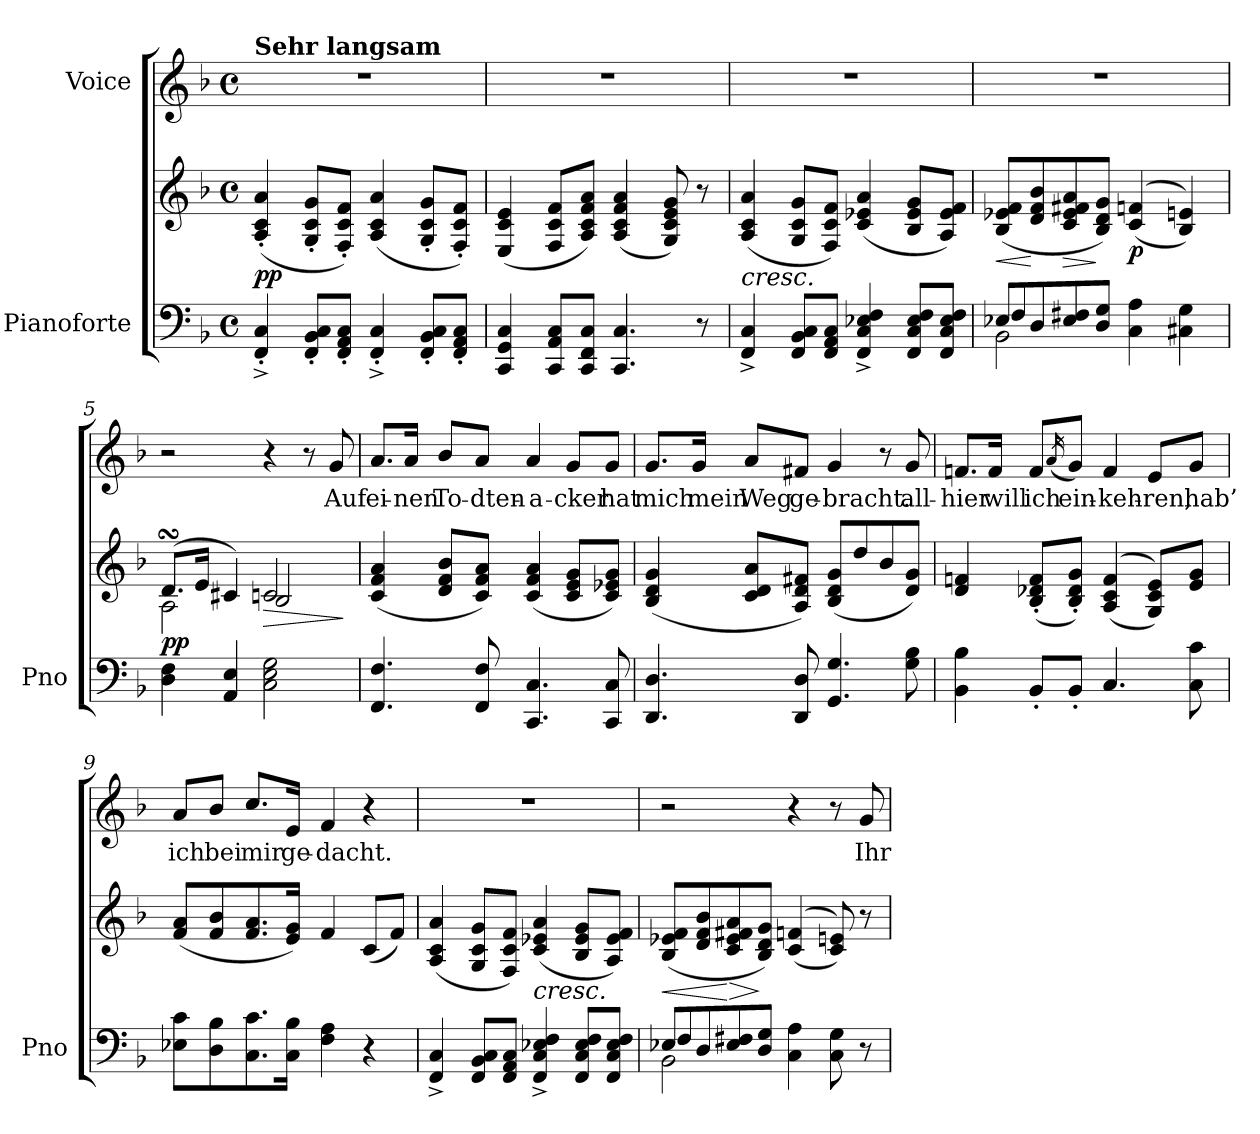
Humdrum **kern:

**kern	**kern	**dynam	**kern	**text
*part2	*part2	*part2	*part1	*part1
*staff3	*staff2	*staff2/3	*staff1	*staff1
*I"Pianoforte	*	*	*I"Voice	*
*I'Pno	*	*	*	*
*clefF4	*clefG2	*	*clefG2	*
*k[b-]	*k[b-]	*	*k[b-]	*
*M4/4	*M4/4	*	*M4/4	*
*met(c)	*met(c)	*	*met(c)	*
=1	=1	=1	=1	=1
!	!	!	!LO:TX:a:B:t=Sehr langsam	!
!	!	!LO:DY:b	!	!
4FF/'<^> 4C/'<^>	(4A/' 4c/' 4a/'	pp	1r	.
8FF/' 8BB-/' 8C/'L	8G/' 8c/' 8g/'L	.	.	.
8FF/' 8AA/' 8C/'J	8F/' 8c/' 8f/'J)	.	.	.
4FF/'^> 4C/'^>	(4A/ 4c/ 4a/	.	.	.
8FF/' 8BB-/' 8C/'L	8G/' 8c/' 8g/'L	.	.	.
8FF/' 8AA/' 8C/'J	8F/' 8c/' 8f/'J)	.	.	.
=2	=2	=2	=2	=2
4CC/ 4GG/ 4C/	(4E/ 4c/ 4e/	.	1r	.
8CC/ 8AA/ 8C/L	8F/ 8c/ 8f/L	.	.	.
8CC/ 8FF/ 8C/J	8A/ 8c/ 8f/ 8a/J)	.	.	.
4.CC/ 4.C/	(4A/ 4c/ 4f/ 4a/	.	.	.
.	8G/ 8c/ 8e/ 8g/)	.	.	.
8r	8r	.	.	.
=3	=3	=3	=3	=3
!	!LO:TX:b:i:t=cresc.	!	!	!
4FF/^> 4C/^>	(4A/ 4c/ 4a/	.	1r	.
8FF/ 8BB-/ 8C/L	8G/ 8c/ 8g/L	.	.	.
8FF/ 8AA/ 8C/J	8F/ 8c/ 8f/J)	.	.	.
4FF/^> 4C/^> 4E-X/^> 4F/^>	(4c/ 4e-X/ 4a/	.	.	.
8FF/ 8C/ 8E-/ 8F/L	8B-/ 8e-/ 8g/L	.	.	.
8FF/ 8C/ 8E-/ 8F/J	8A/ 8e-/ 8f/J)	.	.	.
=4	=4	=4	=4	=4
*^	*	*	*	*
*	*^	*	*	*	*
!	!	!	!	!LO:HP:b	!	!
8E-X/L	2BB-\	4F/	(8B-/ 8e-X/ 8f/L	<	1r	.
8D/	.	.	8d/ 8f/ 8b-/	[	.	.
!	!	!	!	!LO:HP:b	!	!
8E-/ 8F#X/	.	4ryy	8c/ 8e-/ 8f#X/ 8a/	>	.	.
8D/ 8G/J	.	.	8B-/ 8d/ 8g/J)	]	.	.
!	!	!	!	!LO:DY:b	!	!
4C\ 4A\	2ryy	2ryy	((4c/ 4fn/	p	.	.
4C#X\ 4G\	.	.	4B-/ 4en/))	.	.	.
*v	*v	*v	*	*	*	*
=5	=5	=5	=5	=5
*	*^	*	*	*
!	!	!	!LO:DY:a=2	!	!
4D\ 4F\	(8.dsSSS/L	2A\	pp	2r	.
.	16e/Jk	.	.	.	.
4AA/ 4E/	4c#X/)	.	.	.	.
!	!	!	!LO:HP:b	!	!
2C\ 2E\ 2G\	2cn/	2B-/	>	4r	.
.	.	.	.	8r	.
.	.	.	.	8g/	Auf
*	*v	*v	*	*	*
.	.	]	.	.
=6	=6	=6	=6	=6
4.FF/ 4.F/	(4c/ 4f/ 4a/	.	8.a/L	ei-
.	.	.	16a/Jk	-nen
.	8d/ 8f/ 8b-/L	.	8b-/L	To-
8FF/ 8F/	8c/ 8f/ 8a/J)	.	8a/J	-dten-
4.CC/ 4.C/	(4c/ 4f/ 4a/	.	4a/	-a-
.	8c/ 8e/ 8g/L	.	8g/L	-cker
8CC/ 8C/	8c/ 8e-X/ 8g/J)	.	8g/J	hat
=7	=7	=7	=7	=7
4.DD/ 4.D/	(4B-/ 4d/ 4g/	.	8.g/L	mich
.	.	.	16g/Jk	mein
.	8c/ 8d/ 8a/L	.	8a/L	Weg
8DD/ 8D/	8A/ 8d/ 8f#X/J)	.	8f#X/J	ge-
4.GG/ 4.G/	(8B-/ 8d/ 8g/L	.	4g/	-bracht.
.	8dd/	.	.	.
.	8b-/	.	8r	.
8G\ 8B-\	8d/ 8g/J)	.	8g/	all-
=8	=8	=8	=8	=8
4BB-\ 4B-\	4d/ 4fn/	.	8.fn/L	-hier
.	.	.	16f/Jk	will
8BB-'/L	(8B-/' 8d-X/' 8f/'L	.	8f/L	ich
.	.	.	(16qa/	.
8BB-'/J	8B-/' 8d-/' 8g/'J)	.	8g/J)	ein-
4.C/	(>(4A/ 4c/ 4f/	.	4f/	-keh-
.	8G/ 8c/ 8e/L))	.	8e/L	-ren,
8C\ 8c\	8e/ 8g/J	.	8g/J	hab’
=9	=9	=9	=9	=9
8E-X\ 8c\L	(8f/ 8a/L	.	8a/L	ich
8D\ 8B-\	8f/ 8b-/	.	8b-/J	bei
8.C\ 8.c\	8.f/ 8.a/	.	8.cc/L	mir
16C\ 16B-\Jk	16e/ 16g/Jk)	.	16e/Jk	ge-
4F\ 4A\	4f/	.	4f/	-dacht.
4r	(8c/L	.	4r	.
.	8f/J)	.	.	.
=10	=10	=10	=10	=10
4FF/^> 4C/^>	(4A/ 4c/ 4a/	.	1r	.
8FF/ 8BB-/ 8C/L	8G/ 8c/ 8g/L	.	.	.
8FF/ 8AA/ 8C/J	8F/ 8c/ 8f/J)	.	.	.
!	!LO:TX:b:i:t=cresc.	!	!	!
4FF/^> 4C/^> 4E-X/^> 4F/^>	(4c/ 4e-X/ 4a/	.	.	.
8FF/ 8C/ 8E-/ 8F/L	8B-/ 8e-/ 8g/L	.	.	.
8FF/ 8C/ 8E-/ 8F/J	8A/ 8e-/ 8f/J)	.	.	.
=11	=11	=11	=11	=11
*^	*	*	*	*
*	*^	*	*	*	*
!	!	!	!	!LO:HP:b	!	!
8E-X/L	2BB-\	4F/	(8B-/ 8e-X/ 8f/L	<	2r	.
8D/	.	.	8d/ 8f/ 8b-/	.	.	.
!	!	!	!	!LO:HP:n=1:b	!	!
8E-/ 8F#X/	.	4ryy	8c/ 8e-/ 8f#X/ 8a/	[ >	.	.
8D/ 8G/J	.	.	8B-/ 8d/ 8g/J)	]	.	.
4C\ 4A\	2ryy	2ryy	((4c/ 4fn/	.	4r	.
8C\ 8G\	.	.	8c/ 8en/))	.	8r	.
8r	.	.	8r	.	8g/	Ihr
*v	*v	*v	*	*	*	*
=	=	=	=	=
*-	*-	*-	*-	*-
